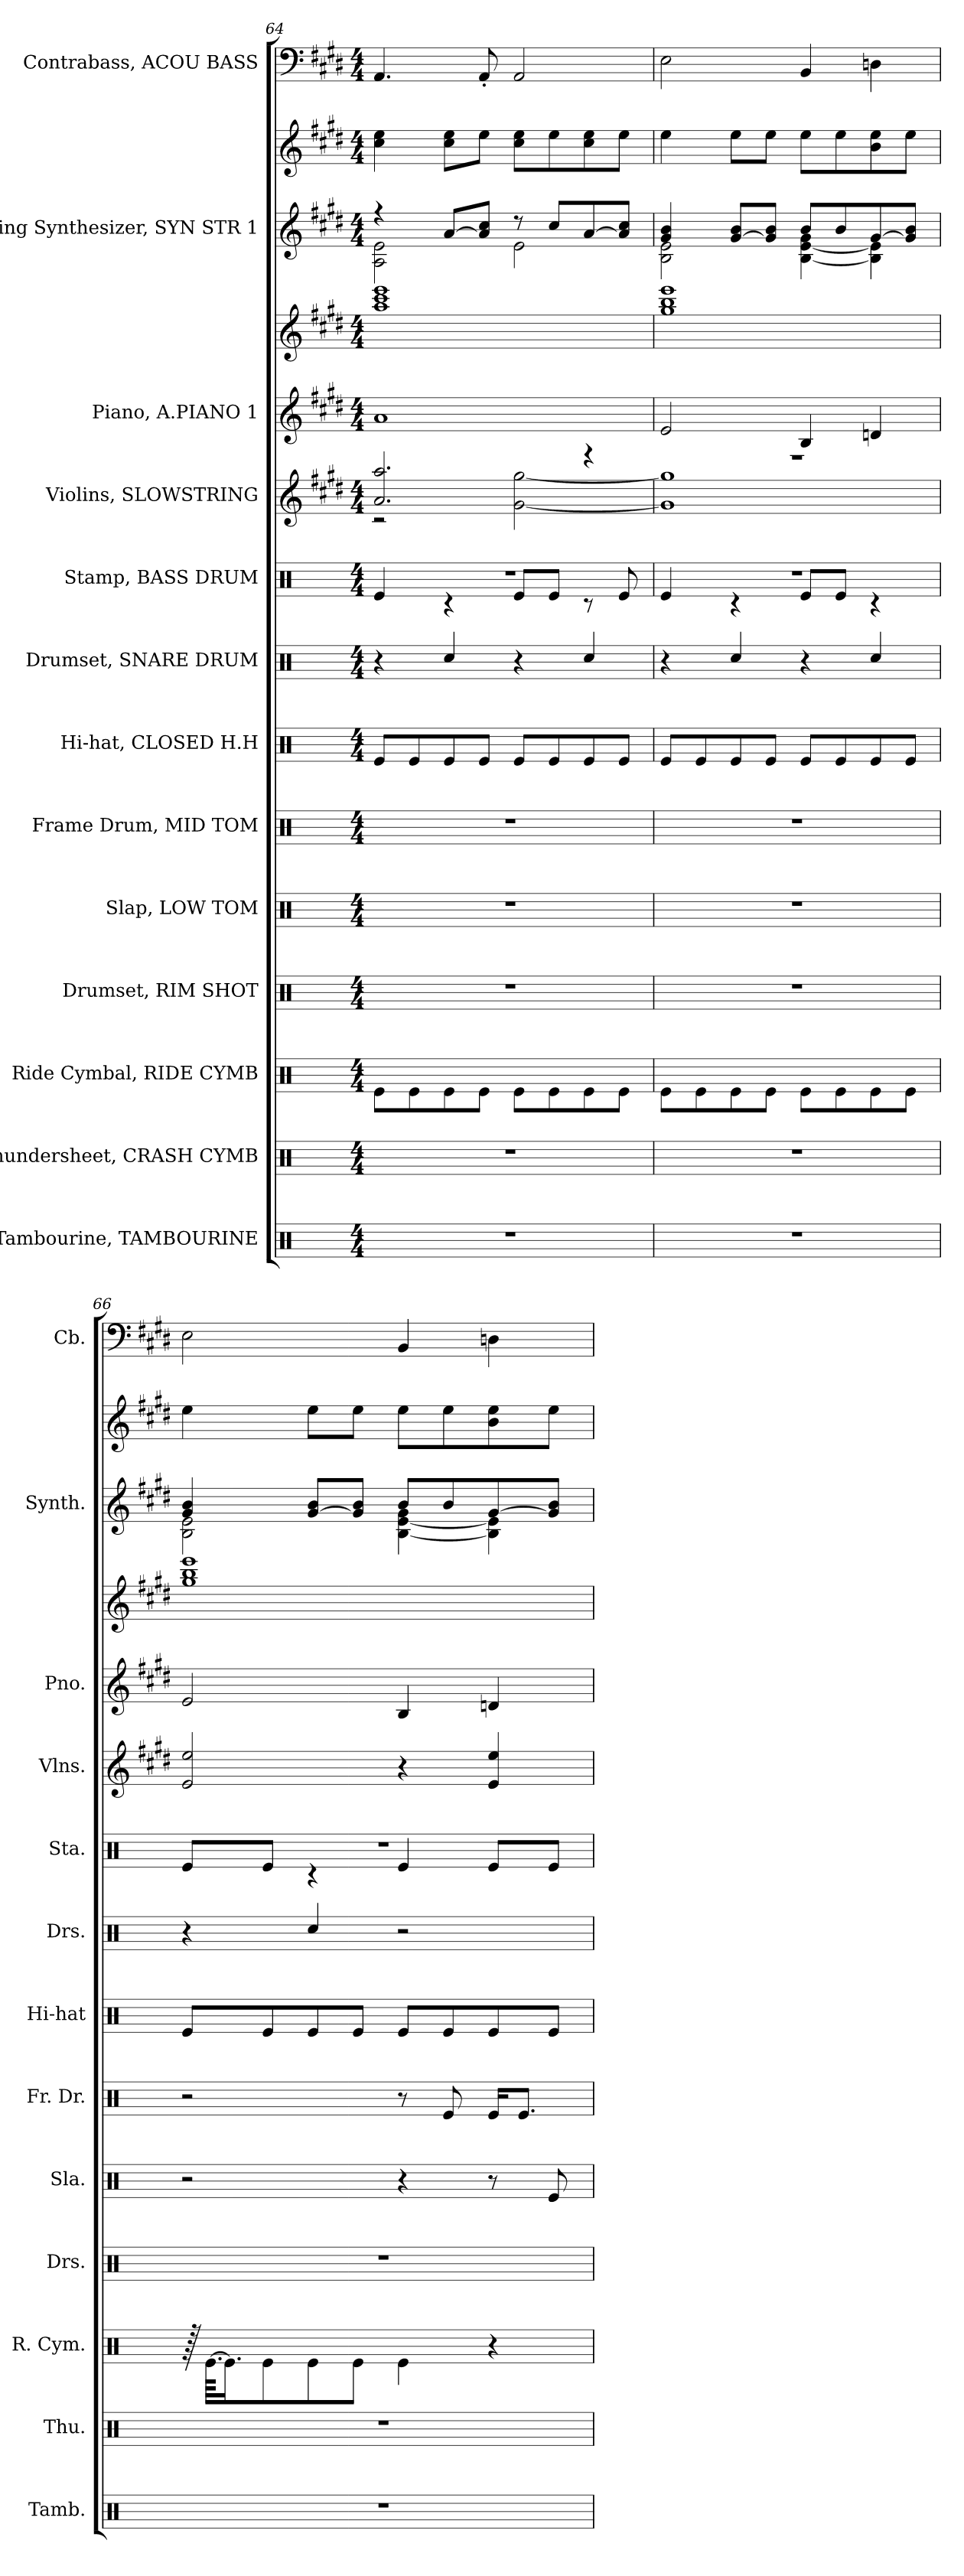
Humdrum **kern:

**kern	**kern	**kern	**kern	**kern	**kern	**kern	**kern	**kern	**kern	**kern	**kern	**kern	**kern	**kern
*part13	*part12	*part11	*part10	*part9	*part8	*part7	*part6	*part5	*part4	*part3	*part3	*part2	*part2	*part1
*staff15	*staff14	*staff13	*staff12	*staff11	*staff10	*staff9	*staff8	*staff7	*staff6	*staff5	*staff4	*staff3	*staff2	*staff1
*I"Tambourine, TAMBOURINE	*I"Thundersheet, CRASH CYMB	*I"Ride Cymbal, RIDE CYMB	*I"Drumset, RIM SHOT	*I"Slap, LOW TOM	*I"Frame Drum, MID TOM	*I"Hi-hat, CLOSED H.H	*I"Drumset, SNARE DRUM	*I"Stamp, BASS DRUM	*I"Violins, SLOWSTRING	*I"Piano, A.PIANO 1	*	*I"String Synthesizer, SYN STR 1	*	*I"Contrabass, ACOU BASS
*I'Tamb.	*I'Thu.	*I'R. Cym.	*I'Drs.	*I'Sla.	*I'Fr. Dr.	*I'Hi-hat	*I'Drs.	*I'Sta.	*I'Vlns.	*I'Pno.	*	*I'Synth.	*	*I'Cb.
*clefX	*clefX	*clefX	*clefX	*clefX	*clefX	*clefX	*clefX	*clefX	*clefG2	*clefG2	*clefG2	*clefG2	*clefG2	*clefF4
*	*	*	*	*	*	*	*	*	*	*	*	*	*	*ITrd7c12
*k[]	*k[]	*k[]	*k[]	*k[]	*k[]	*k[]	*k[]	*k[]	*k[f#c#g#d#]	*k[f#c#g#d#]	*k[f#c#g#d#]	*k[f#c#g#d#]	*k[f#c#g#d#]	*k[f#c#g#d#]
*M4/4	*M4/4	*M4/4	*M4/4	*M4/4	*M4/4	*M4/4	*M4/4	*M4/4	*M4/4	*M4/4	*M4/4	*M4/4	*M4/4	*M4/4
=64	=64	=64	=64	=64	=64	=64	=64	=64	=64	=64	=64	=64	=64	=64
*	*	*	*	*	*	*	*	*^	*^	*	*	*^	*	*
1r	1r	8Re\L	1r	1r	1r	8Re/L	4r	1r	4Re/	2.a/ 2.aa/	2r	1a	1aa 1ccc# 1eee	4r	2A\ 2e\	4cc#\ 4ee\	4.AAA/
.	.	8Re\	.	.	.	8Re/	.	.	.	.	.	.	.	.	.	.	.
.	.	8Re\	.	.	.	8Re/	4Rcc/	.	4r	.	.	.	.	[8a/L	.	8cc#\ 8ee\L	.
.	.	8Re\J	.	.	.	8Re/J	.	.	.	.	.	.	.	8a/] 8cc#/J	.	8ee\J	8AAA'/
.	.	8Re\L	.	.	.	8Re/L	4r	.	8Re/L	.	[2g#\ [2gg#\	.	.	8r	2e\	8cc#\ 8ee\L	2AAA/
.	.	8Re\	.	.	.	8Re/	.	.	8Re/J	.	.	.	.	8cc#/L	.	8ee\	.
.	.	8Re\	.	.	.	8Re/	4Rcc/	.	8r	4r	.	.	.	[8a/	.	8cc#\ 8ee\	.
.	.	8Re\J	.	.	.	8Re/J	.	.	8Re/	.	.	.	.	8a/] 8cc#/J	.	8ee\J	.
!!LO:PB:g=z
=65	=65	=65	=65	=65	=65	=65	=65	=65	=65	=65	=65	=65	=65	=65	=65	=65	=65
1r	1r	8Re\L	1r	1r	1r	8Re/L	4r	1r	4Re/	1r	1g#] 1gg#]	2e/	1gg# 1bb 1eee	4g#/ 4b/	2B\ 2e\	4ee\	2EE\
.	.	8Re\	.	.	.	8Re/	.	.	.	.	.	.	.	.	.	.	.
.	.	8Re\	.	.	.	8Re/	4Rcc/	.	4r	.	.	.	.	[8g#/ 8b/L	.	8ee\L	.
.	.	8Re\J	.	.	.	8Re/J	.	.	.	.	.	.	.	8g#/] 8b/J	.	8ee\J	.
.	.	8Re\L	.	.	.	8Re/L	4r	.	8Re/L	.	.	4B/	.	8b/L	[4B\ [4e\ 4g#\	8ee\L	4BBB/
.	.	8Re\	.	.	.	8Re/	.	.	8Re/J	.	.	.	.	8b/	.	8ee\	.
.	.	8Re\	.	.	.	8Re/	4Rcc/	.	4r	.	.	4dn/	.	[8g#/	4B\] 4e\]	8b\ 8ee\	4DDn\
.	.	8Re\J	.	.	.	8Re/J	.	.	.	.	.	.	.	8g#/] 8b/J	.	8ee\J	.
*	*	*	*	*	*	*	*	*	*	*v	*v	*	*	*	*	*	*
=66	=66	=66	=66	=66	=66	=66	=66	=66	=66	=66	=66	=66	=66	=66	=66	=66
1r	1r	128r	1r	2r	2r	8Re/L	4r	1r	8Re/L	2e/ 2ee/	2e/	1gg# 1bb 1eee	4g#/ 4b/	2B\ 2e\	4ee\	2EE\
.	.	[64.Re\KKLL	.	.	.	.	.	.	.	.	.	.	.	.	.	.
.	.	16.Re\J]	.	.	.	.	.	.	.	.	.	.	.	.	.	.
.	.	8Re\	.	.	.	8Re/	.	.	8Re/J	.	.	.	.	.	.	.
.	.	8Re\	.	.	.	8Re/	4Rcc/	.	4r	.	.	.	[8g#/ 8b/L	.	8ee\L	.
.	.	8Re\J	.	.	.	8Re/J	.	.	.	.	.	.	8g#/] 8b/J	.	8ee\J	.
.	.	4Re\	.	4r	8r	8Re/L	2r	.	4Re/	4r	4B/	.	8b/L	[4B\ [4e\ 4g#\	8ee\L	4BBB/
.	.	.	.	.	8Re/	8Re/	.	.	.	.	.	.	8b/	.	8ee\	.
.	.	4r	.	8r	16Re/KL	8Re/	.	.	8Re/L	4e/ 4ee/	4dn/	.	[8g#/	4B\] 4e\]	8b\ 8ee\	4DDn\
.	.	.	.	.	8.Re/J	.	.	.	.	.	.	.	.	.	.	.
.	.	.	.	8Re/	.	8Re/J	.	.	8Re/J	.	.	.	8g#/] 8b/J	.	8ee\J	.
*	*	*	*	*	*	*	*	*v	*v	*	*	*	*v	*v	*	*
=	=	=	=	=	=	=	=	=	=	=	=	=	=	=
*-	*-	*-	*-	*-	*-	*-	*-	*-	*-	*-	*-	*-	*-	*-
